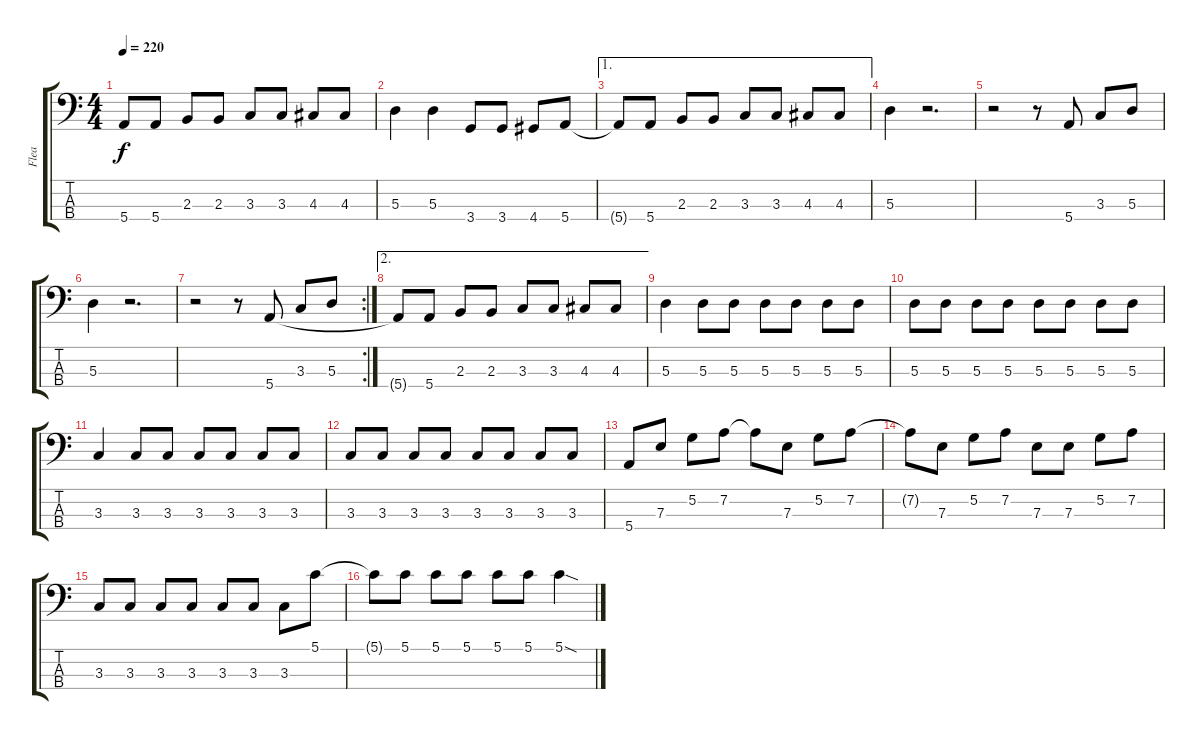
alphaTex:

\track ("Flea " "Flea ") {instrument electricbassfinger}
\staff {score tabs}
\tuning (G2 D2 A1 E1) {hide}
\ts (4 4)
\tempo 220
\clef f4
\ks c
5.4{t}.8{dy f} 5.4.8 2.3.8 2.3.8 3.3.8 3.3.8 4.3.8 4.3.8 |
5.3.4 5.3.4 3.4.8 3.4.8 4.4.8 5.4.8 |
\ae 1
5.4{t}.8 5.4.8 2.3.8 2.3.8 3.3.8 3.3.8 4.3.8 4.3.8 |
5.3.4 r.2{d} |
r.2 r.8 5.4.8 3.3.8 5.3.8 |
5.3.4 r.2{d} |
\rc 2
r.2 r.8 5.4.8 3.3.8 5.3.8 |
\ae 2
5.4{t}.8 5.4.8 2.3.8 2.3.8 3.3.8 3.3.8 4.3.8 4.3.8 |
5.3.4 5.3.8 5.3.8 5.3.8 5.3.8 5.3.8 5.3.8 |
5.3.8 5.3.8 5.3.8 5.3.8 5.3.8 5.3.8 5.3.8 5.3.8 |
3.3.4 3.3.8 3.3.8 3.3.8 3.3.8 3.3.8 3.3.8 |
3.3.8 3.3.8 3.3.8 3.3.8 3.3.8 3.3.8 3.3.8 3.3.8 |
5.4.8 7.3.8 5.2.8 7.2.8 7.2{t}.8 7.3.8 5.2.8 7.2.8 |
7.2{t}.8 7.3.8 5.2.8 7.2.8 7.3.8 7.3.8 5.2.8 7.2.8 |
3.3.8 3.3.8 3.3.8 3.3.8 3.3.8 3.3.8 3.3.8 5.1.8 |
5.1{t}.8 5.1.8 5.1.8 5.1.8 5.1.8 5.1.8 5.1{sod}.4
